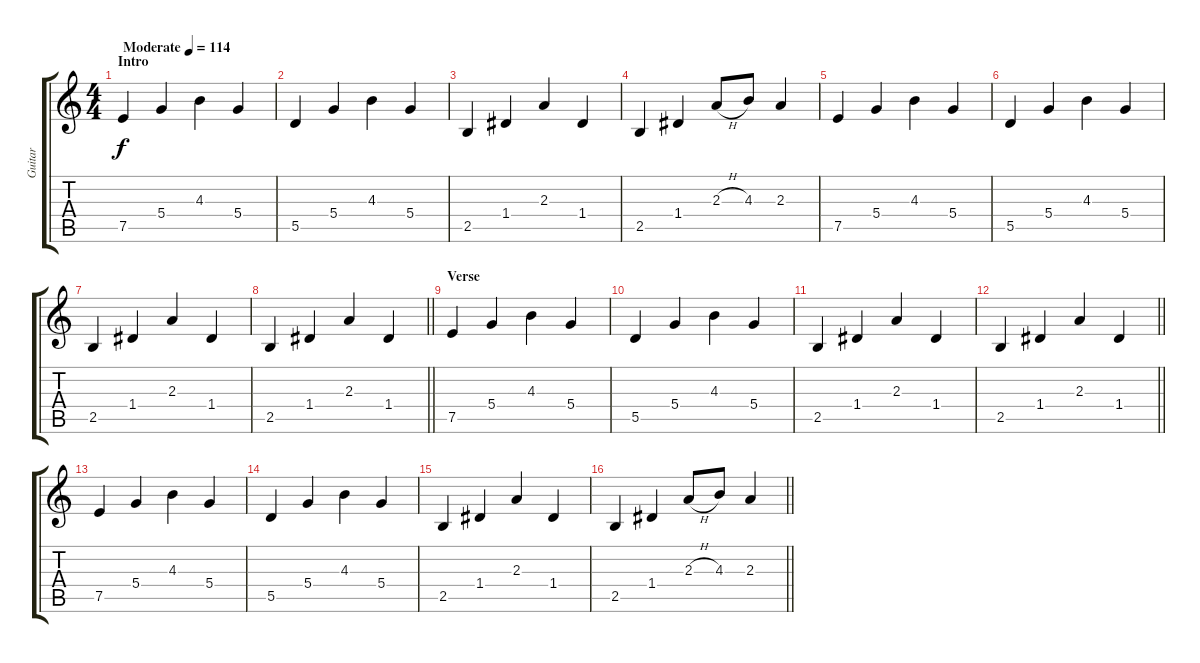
\track ("Guitar" "Guitar") {instrument acousticguitarsteel}
\staff {score tabs}
\tuning (E4 B3 G3 D3 A2 E2) {hide}
\ts (4 4)
\section ("" "Intro")
\tempo (114 "Moderate")
\clef g2
\ks c
7.5.4{dy f instrument acousticguitarsteel} 5.4.4 4.3.4 5.4.4 |
5.5.4 5.4.4 4.3.4 5.4.4 |
2.5.4 1.4.4 2.3.4 1.4.4 |
2.5.4 1.4.4 2.3{h}.8 4.3.8 2.3.4 |
7.5.4 5.4.4 4.3.4 5.4.4 |
5.5.4 5.4.4 4.3.4 5.4.4 |
2.5.4 1.4.4 2.3.4 1.4.4 |
\barLineRight lightlight
2.5.4 1.4.4 2.3.4 1.4.4 |
\section ("" "Verse")
7.5.4 5.4.4 4.3.4 5.4.4 |
5.5.4 5.4.4 4.3.4 5.4.4 |
2.5.4 1.4.4 2.3.4 1.4.4 |
\barLineRight lightlight
2.5.4 1.4.4 2.3.4 1.4.4 |
7.5.4 5.4.4 4.3.4 5.4.4 |
5.5.4 5.4.4 4.3.4 5.4.4 |
2.5.4 1.4.4 2.3.4 1.4.4 |
\barLineRight lightlight
2.5.4 1.4.4 2.3{h}.8 4.3.8 2.3.4
